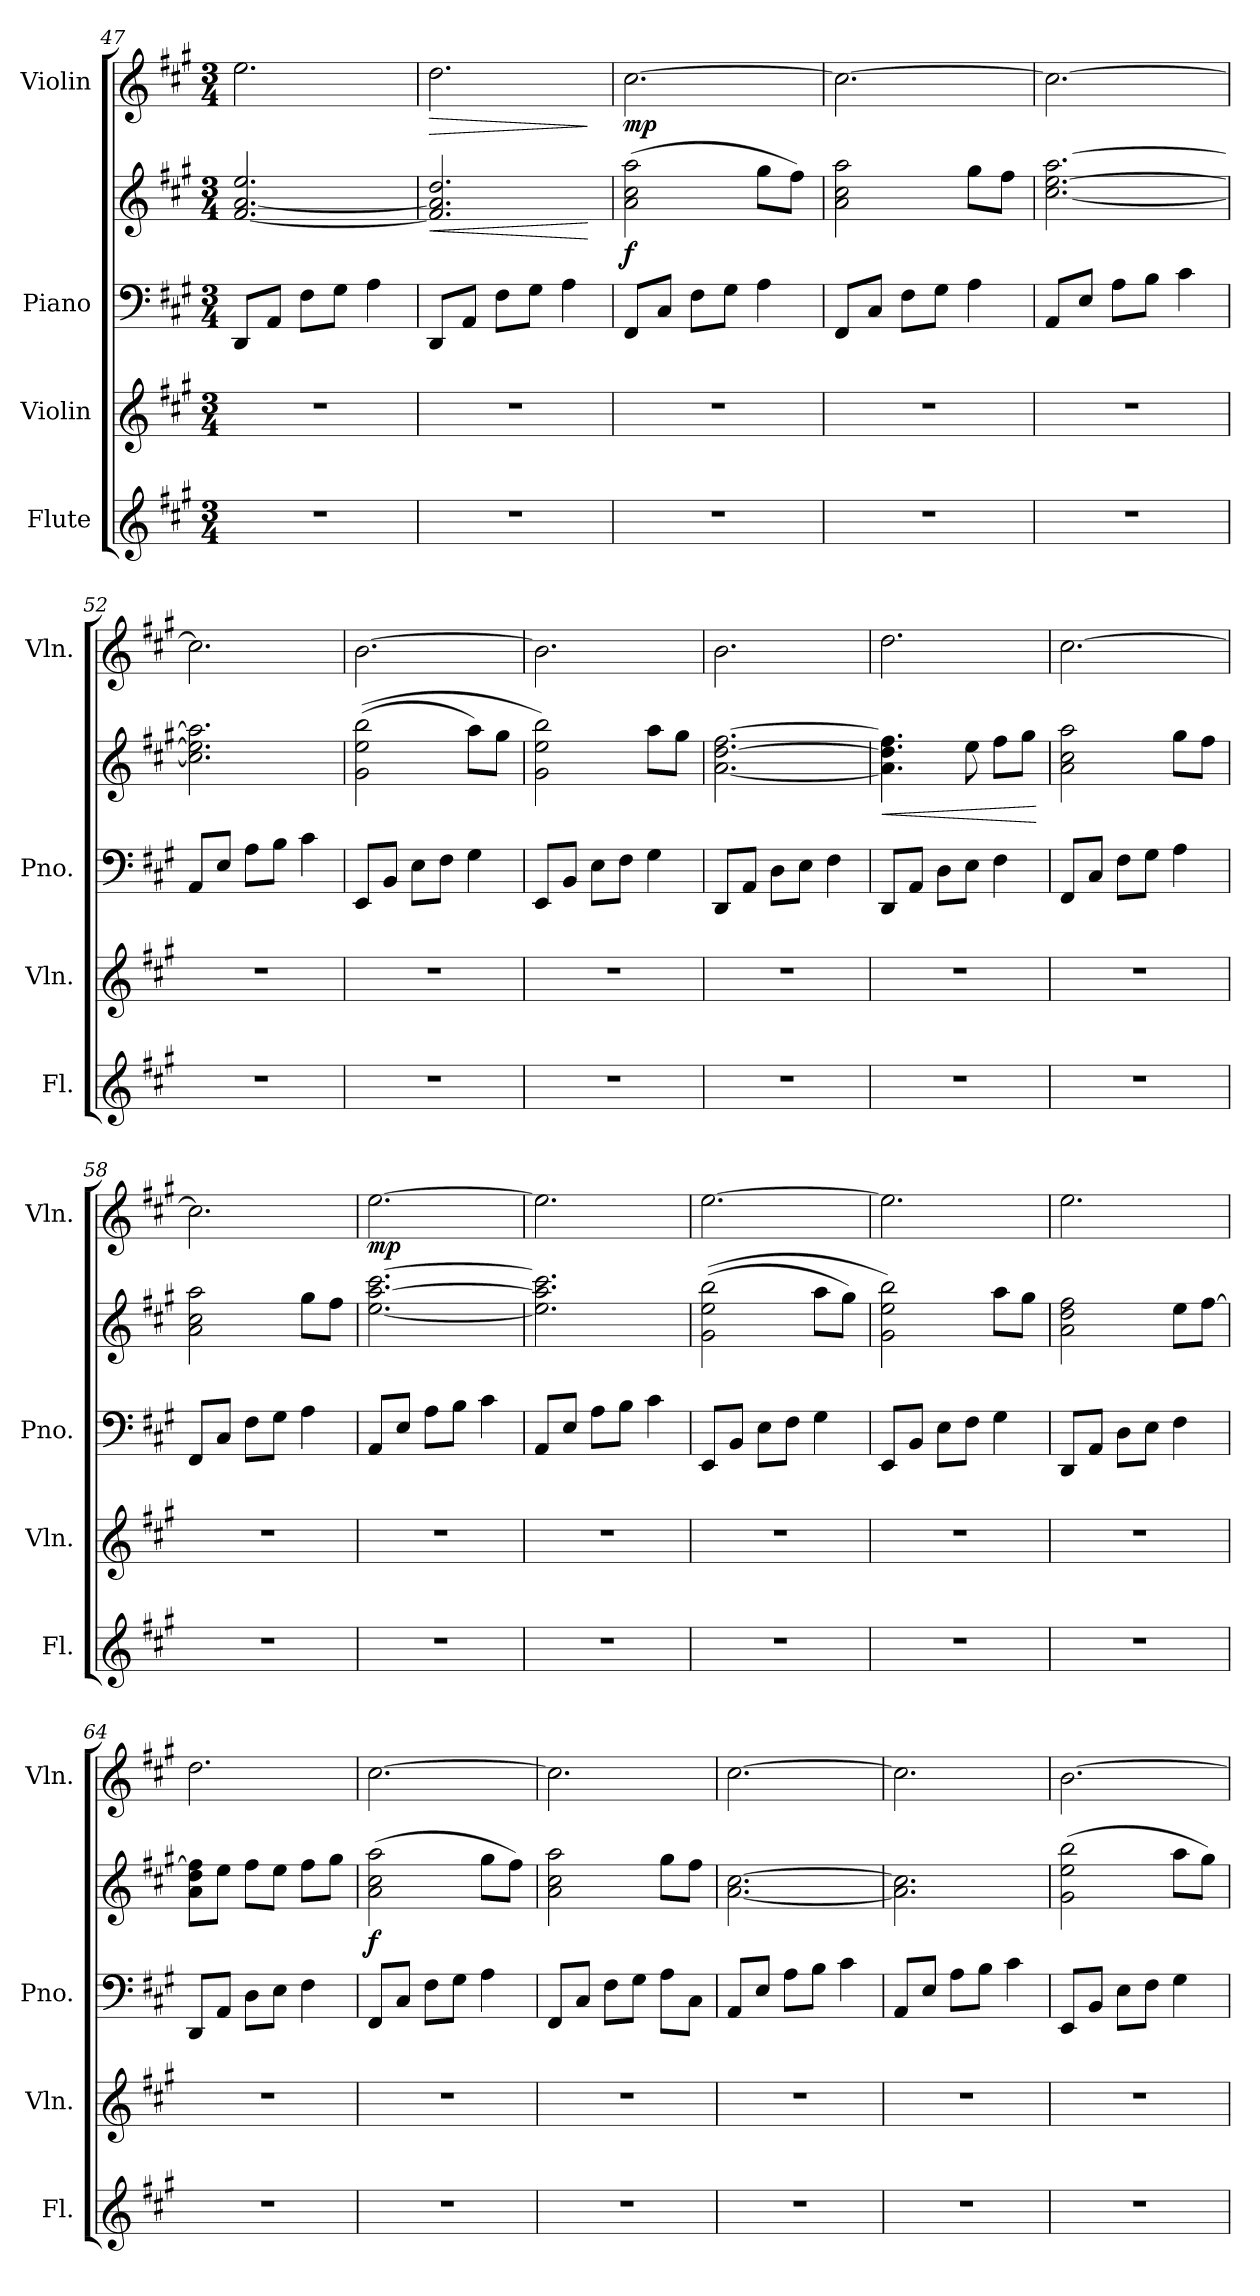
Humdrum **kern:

**kern	**kern	**kern	**kern	**dynam	**kern	**dynam
*part4	*part3	*part2	*part2	*part2	*part1	*part1
*staff5	*staff4	*staff3	*staff2	*staff2/3	*staff1	*staff1
*I"Flute	*I"Violin	*I"Piano	*	*	*I"Violin	*
*I'Fl.	*I'Vln.	*I'Pno.	*	*	*I'Vln.	*
!!LO:LB:g=z
*clefG2	*clefG2	*clefF4	*clefG2	*	*clefG2	*
*k[f#c#g#]	*k[f#c#g#]	*k[f#c#g#]	*k[f#c#g#]	*	*k[f#c#g#]	*
*M3/4	*M3/4	*M3/4	*M3/4	*	*M3/4	*
=47	=47	=47	=47	=47	=47	=47
2.r	2.r	8DD/L	[2.f#/ [2.a/ 2.ee/	.	2.ee\	.
.	.	8AA/J	.	.	.	.
.	.	8F#\L	.	.	.	.
.	.	8G#\J	.	.	.	.
.	.	4A\	.	.	.	.
=48	=48	=48	=48	=48	=48	=48
!	!	!	!	!LO:HP:b	!	!LO:HP:b
2.r	2.r	8DD/L	2.f#/] 2.a/] 2.dd/	<	2.dd\	>
.	.	8AA/J	.	.	.	.
.	.	8F#\L	.	.	.	.
.	.	8G#\J	.	.	.	.
.	.	4A\	.	.	.	.
.	.	.	.	[	.	]
=49	=49	=49	=49	=49	=49	=49
!	!	!	!	!LO:DY:b	!	!LO:DY:b
2.r	2.r	8FF#/L	((2a\ 2cc#\ 2aa\	f	[2.cc#\	mp
.	.	8C#/J	.	.	.	.
.	.	8F#\L	.	.	.	.
.	.	8G#\J	.	.	.	.
.	.	4A\)	8gg#\L	.	.	.
.	.	.	8ff#\J)	.	.	.
=50	=50	=50	=50	=50	=50	=50
2.r	2.r	8FF#/L	2a\ 2cc#\ 2aa\	.	2.cc#\_	.
.	.	8C#/J	.	.	.	.
.	.	8F#\L	.	.	.	.
.	.	8G#\J	.	.	.	.
.	.	4A\	8gg#\L	.	.	.
.	.	.	8ff#\J	.	.	.
=51	=51	=51	=51	=51	=51	=51
2.r	2.r	8AA/L	[2.cc#\ [2.ee\ [2.aa\	.	2.cc#\_	.
.	.	8E/J	.	.	.	.
.	.	8A\L	.	.	.	.
.	.	8B\J	.	.	.	.
.	.	4c#\	.	.	.	.
=52	=52	=52	=52	=52	=52	=52
2.r	2.r	8AA/L	2.cc#\] 2.ee\] 2.aa\]	.	2.cc#\]	.
.	.	8E/J	.	.	.	.
.	.	8A\L	.	.	.	.
.	.	8B\J	.	.	.	.
.	.	4c#\	.	.	.	.
!!LO:PB:g=z
=53	=53	=53	=53	=53	=53	=53
2.r	2.r	8EE/L	((2g#\ 2ee\ 2bb\	.	[2.b\	.
.	.	8BB/J	.	.	.	.
.	.	8E\L	.	.	.	.
.	.	8F#\J	.	.	.	.
.	.	4G#\	8aa\L)	.	.	.
.	.	.	8gg#\J	.	.	.
=54	=54	=54	=54	=54	=54	=54
2.r	2.r	8EE/L	2g#\ 2ee\ 2bb\)	.	2.b\]	.
.	.	8BB/J	.	.	.	.
.	.	8E\L	.	.	.	.
.	.	8F#\J	.	.	.	.
.	.	4G#\	8aa\L	.	.	.
.	.	.	8gg#\J	.	.	.
=55	=55	=55	=55	=55	=55	=55
2.r	2.r	8DD/L	[2.a\ [2.dd\ [2.ff#\	.	2.b\	.
.	.	8AA/J	.	.	.	.
.	.	8D\L	.	.	.	.
.	.	8E\J	.	.	.	.
.	.	4F#\	.	.	.	.
=56	=56	=56	=56	=56	=56	=56
!	!	!	!	!LO:HP:b	!	!
2.r	2.r	8DD/L	4.a\] 4.dd\] 4.ff#\]	<	2.dd\	.
.	.	8AA/J	.	.	.	.
.	.	8D\L	.	.	.	.
.	.	8E\J	8ee\	.	.	.
.	.	4F#\	8ff#\L	.	.	.
.	.	.	8gg#\J	.	.	.
.	.	.	.	[	.	.
=57	=57	=57	=57	=57	=57	=57
2.r	2.r	8FF#/L	2a\ 2cc#\ 2aa\	.	[2.cc#\	.
.	.	8C#/J	.	.	.	.
.	.	8F#\L	.	.	.	.
.	.	8G#\J	.	.	.	.
.	.	4A\	8gg#\L	.	.	.
.	.	.	8ff#\J	.	.	.
=58	=58	=58	=58	=58	=58	=58
2.r	2.r	8FF#/L	2a\ 2cc#\ 2aa\	.	2.cc#\]	.
.	.	8C#/J	.	.	.	.
.	.	8F#\L	.	.	.	.
.	.	8G#\J	.	.	.	.
.	.	4A\	8gg#\L	.	.	.
.	.	.	8ff#\J	.	.	.
!!LO:LB:g=z
=59	=59	=59	=59	=59	=59	=59
!	!	!	!	!	!	!LO:DY:b
2.r	2.r	8AA/L	[2.ee\ [2.aa\ [2.ccc#\	.	[2.ee\	mp
.	.	8E/J	.	.	.	.
.	.	8A\L	.	.	.	.
.	.	8B\J	.	.	.	.
.	.	4c#\	.	.	.	.
=60	=60	=60	=60	=60	=60	=60
2.r	2.r	8AA/L	2.ee\] 2.aa\] 2.ccc#\]	.	2.ee\]	.
.	.	8E/J	.	.	.	.
.	.	8A\L	.	.	.	.
.	.	8B\J	.	.	.	.
.	.	4c#\	.	.	.	.
=61	=61	=61	=61	=61	=61	=61
2.r	2.r	8EE/L	((2g#\ 2ee\ 2bb\	.	[2.ee\	.
.	.	8BB/J	.	.	.	.
.	.	8E\L	.	.	.	.
.	.	8F#\J	.	.	.	.
.	.	4G#\	8aa\L	.	.	.
.	.	.	8gg#\J)	.	.	.
=62	=62	=62	=62	=62	=62	=62
2.r	2.r	8EE/L	2g#\ 2ee\ 2bb\)	.	2.ee\]	.
.	.	8BB/J	.	.	.	.
.	.	8E\L	.	.	.	.
.	.	8F#\J	.	.	.	.
.	.	4G#\	8aa\L	.	.	.
.	.	.	8gg#\J	.	.	.
=63	=63	=63	=63	=63	=63	=63
2.r	2.r	8DD/L	2a\ 2dd\ 2ff#\	.	2.ee\	.
.	.	8AA/J	.	.	.	.
.	.	8D\L	.	.	.	.
.	.	8E\J	.	.	.	.
.	.	4F#\	8ee\L	.	.	.
.	.	.	[8ff#\J	.	.	.
=64	=64	=64	=64	=64	=64	=64
2.r	2.r	8DD/L	8a\ 8dd\ 8ff#\]L	.	2.dd\	.
.	.	8AA/J	8ee\J	.	.	.
.	.	8D\L	8ff#\L	.	.	.
.	.	8E\J	8ee\J	.	.	.
.	.	4F#\	8ff#\L	.	.	.
.	.	.	8gg#\J	.	.	.
!!LO:LB:g=z
=65	=65	=65	=65	=65	=65	=65
!	!	!	!	!LO:DY:b	!	!
2.r	2.r	8FF#/L	(2a\ 2cc#\ 2aa\	f	[2.cc#\	.
.	.	8C#/J	.	.	.	.
.	.	8F#\L	.	.	.	.
.	.	8G#\J	.	.	.	.
.	.	4A\	8gg#\L	.	.	.
.	.	.	8ff#\J)	.	.	.
=66	=66	=66	=66	=66	=66	=66
2.r	2.r	8FF#/L	2a\ 2cc#\ 2aa\	.	2.cc#\]	.
.	.	8C#/J	.	.	.	.
.	.	8F#\L	.	.	.	.
.	.	8G#\J	.	.	.	.
.	.	8A\L	8gg#\L	.	.	.
.	.	8C#\J	8ff#\J	.	.	.
=67	=67	=67	=67	=67	=67	=67
2.r	2.r	8AA/L	[2.a\ [2.cc#\	.	[2.cc#\	.
.	.	8E/J	.	.	.	.
.	.	8A\L	.	.	.	.
.	.	8B\J	.	.	.	.
.	.	4c#\	.	.	.	.
=68	=68	=68	=68	=68	=68	=68
2.r	2.r	8AA/L	2.a\] 2.cc#\]	.	2.cc#\]	.
.	.	8E/J	.	.	.	.
.	.	8A\L	.	.	.	.
.	.	8B\J	.	.	.	.
.	.	4c#\	.	.	.	.
=69	=69	=69	=69	=69	=69	=69
2.r	2.r	8EE/L	(2g#\ 2ee\ 2bb\	.	[2.b\	.
.	.	8BB/J	.	.	.	.
.	.	8E\L	.	.	.	.
.	.	8F#\J	.	.	.	.
.	.	4G#\	8aa\L	.	.	.
.	.	.	8gg#\J)	.	.	.
=	=	=	=	=	=	=
*-	*-	*-	*-	*-	*-	*-
